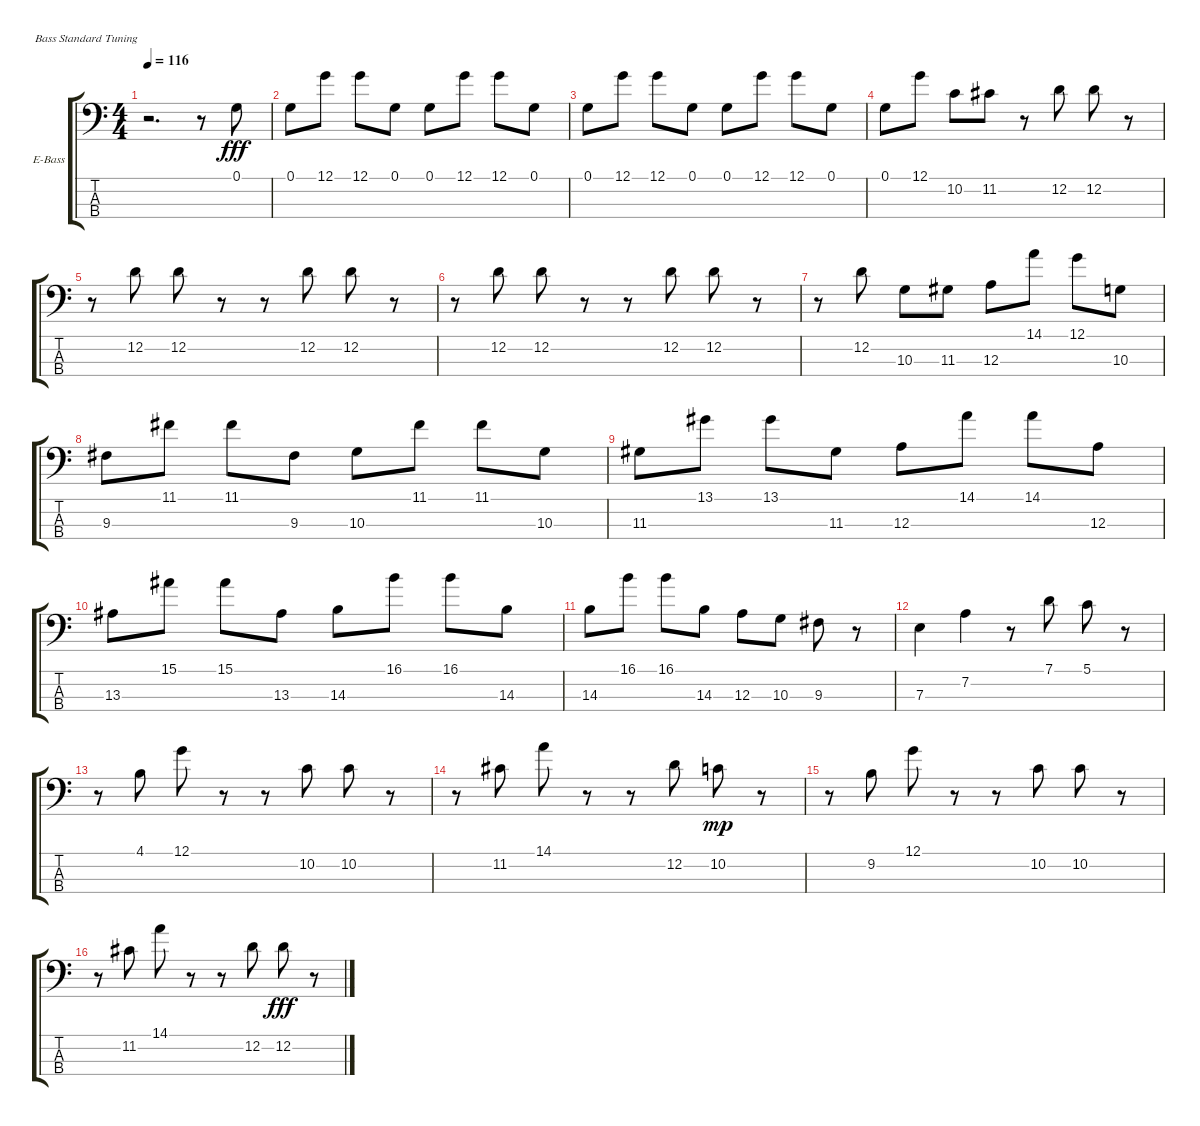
\bracketExtendMode groupsimilarinstruments
\firstSystemTrackNameOrientation horizontal
\otherSystemsTrackNameOrientation horizontal
\track ("Electric Bass" "E-Bass") {instrument acousticbass}
\staff {score tabs}
\tuning (G2 D2 A1 E1)
\ts (4 4)
\tempo 116
\clef f4
\ks c
r.2{d dy fff instrument acousticbass} r.8 0.1.8 |
0.1.8 12.1.8 12.1.8 0.1.8 0.1.8 12.1.8 12.1.8 0.1.8 |
0.1.8 12.1.8 12.1.8 0.1.8 0.1.8 12.1.8 12.1.8 0.1.8 |
0.1.8 12.1.8 10.2.8 11.2.8 r.8 12.2.8 12.2.8 r.8 |
r.8 12.2.8 12.2.8 r.8 r.8 12.2.8 12.2.8 r.8 |
r.8 12.2.8 12.2.8 r.8 r.8 12.2.8 12.2.8 r.8 |
r.8 12.2.8 10.3.8 11.3.8 12.3.8 14.1.8 12.1.8 10.3.8 |
9.3.8 11.1.8 11.1.8 9.3.8 10.3.8 11.1.8 11.1.8 10.3.8 |
11.3.8 13.1.8 13.1.8 11.3.8 12.3.8 14.1.8 14.1.8 12.3.8 |
13.3.8 15.1.8 15.1.8 13.3.8 14.3.8 16.1.8 16.1.8 14.3.8 |
14.3.8 16.1.8 16.1.8 14.3.8 12.3.8 10.3.8 9.3.8 r.8 |
7.3.4 7.2.4 r.8 7.1.8 5.1.8 r.8 |
r.8 4.1.8 12.1.8 r.8 r.8 10.2.8 10.2.8 r.8 |
r.8 11.2.8 14.1.8 r.8 r.8 12.2.8 10.2.8{dy mp} r.8 |
r.8 9.2.8 12.1.8 r.8 r.8 10.2.8 10.2.8 r.8 |
r.8 11.2.8 14.1.8 r.8 r.8 12.2.8 12.2.8{dy fff} r.8
